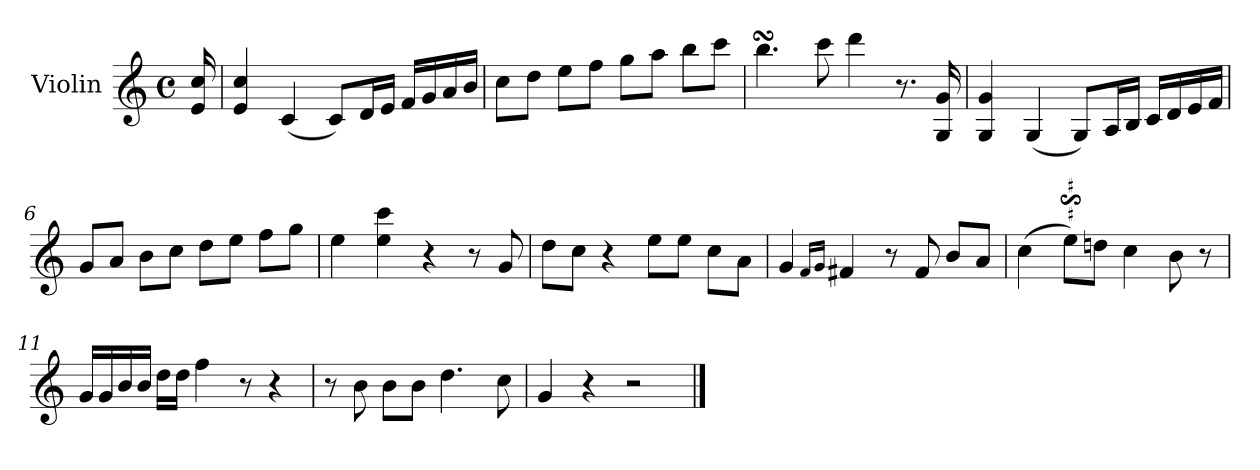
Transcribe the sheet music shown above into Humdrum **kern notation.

**kern
*part1
*staff1
*I"Violin
*I'Vln.
*clefG2
*k[]
*M4/4
*met(c)
=1
16e/ 16cc/
=2
4e/ 4cc/
(<4c/
8c/L)
16d/L
16e/JJ
16f/LL
16g/
16a/
16b/JJ
=3
8cc\L
8dd\J
8ee\L
8ff\J
8gg\L
8aa\J
8bb\L
8ccc\J
=4
4.bbsSsS\
8ccc\
4ddd\
8.r
16G/ 16g/
=5
4G/ 4g/
(<4G/
8G/L)
16A/L
16B/JJ
16c/LL
16d/
16e/
16f/JJ
!!LO:LB:g=z
=6
8g/L
8a/J
8b\L
8cc\J
8dd\L
8ee\J
8ff\L
8gg\J
=7
4ee\
4ee\ 4ccc\
4r
8r
8g/
=8
8dd\L
8cc\J
4r
8ee\L
8ee\J
8cc\L
8a\J
=9
4g/
16qqf/LL
16qqg/JJ
4f#X/
8r
8f#/
8b/L
8a/J
=10
(>4cc\
8ees$sS\L)
8dd\J
4cc\
8b\
8r
!!LO:LB:g=z
=11
16g/LL
16g/
16b/
16b/JJ
16dd\LL
16dd\JJ
4ff\
8r
4r
=12
8r
8b\
8b\L
8b\J
4.dd\
8cc\
=13
4g/
4r
2r
==
*-
